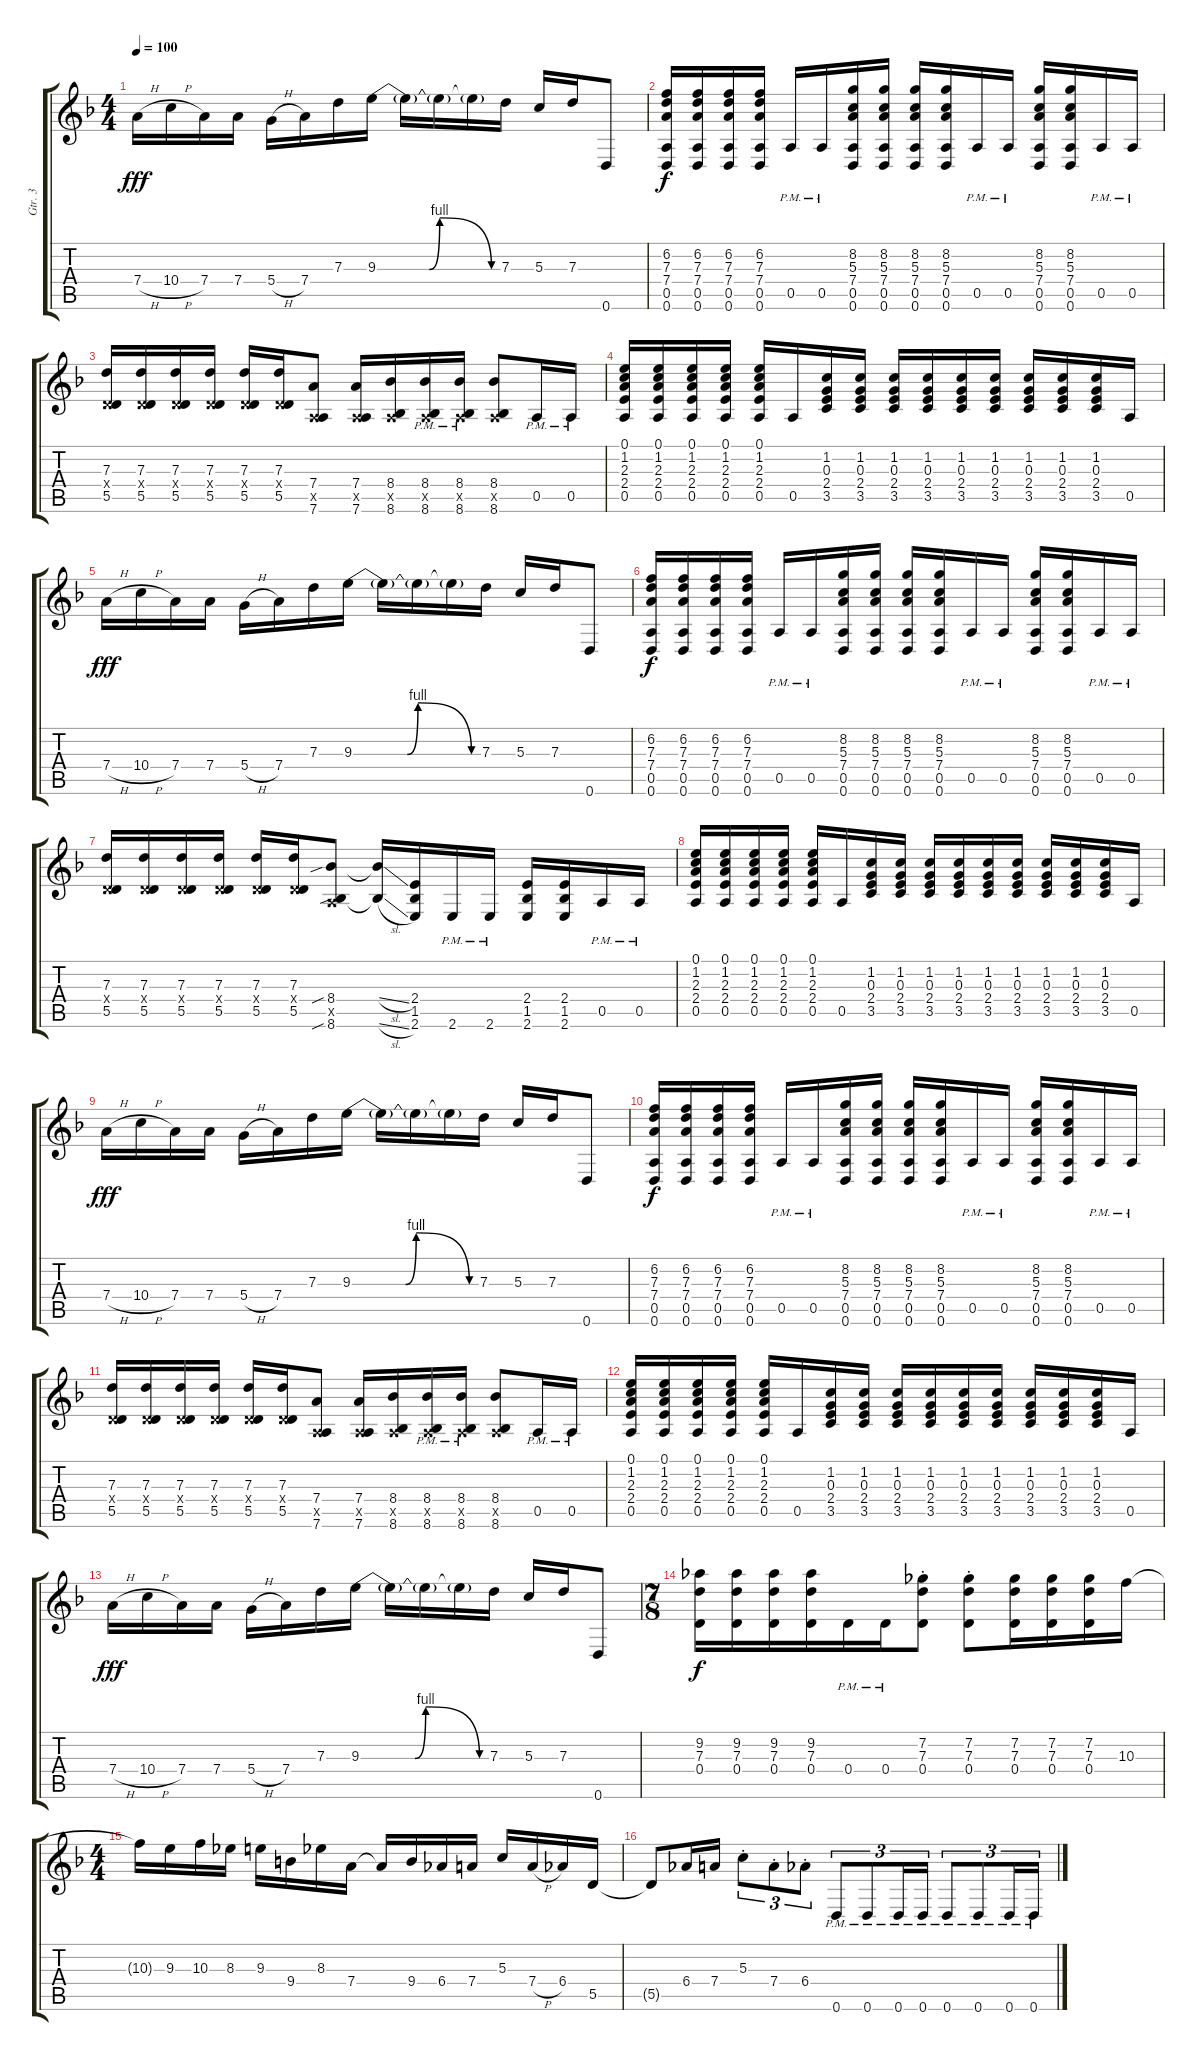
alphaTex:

\track ("Gtr. 3" "Gtr. 3") {instrument distortionguitar}
\staff {score tabs}
\tuning (E4 B3 G3 D3 A2 D2) {hide}
\ts (4 4)
\tempo 100
\clef g2
\ks f
7.4{h}.16{dy fff} 10.4{h}.16 7.4.16 7.4.16 5.4{h}.16 7.4.16 7.3.16 9.3{be (custom 0 0 25 0 30 4 55 0 60 0)}.16 9.3{t}.16 9.3{t}.16 9.3{t}.16 7.3.16 5.3.16 7.3.16 0.6.8 |
(6.2 7.3 7.4 0.5 0.6).16{dy f} (6.2 7.3 7.4 0.5 0.6).16 (6.2 7.3 7.4 0.5 0.6).16 (6.2 7.3 7.4 0.5 0.6).16 0.5{pm}.16 0.5{pm}.16 (8.2 5.3 7.4 0.5 0.6).16 (8.2 5.3 7.4 0.5 0.6).16 (8.2 5.3 7.4 0.5 0.6).16 (8.2 5.3 7.4 0.5 0.6).16 0.5{pm}.16 0.5{pm}.16 (8.2 5.3 7.4 0.5 0.6).16 (8.2 5.3 7.4 0.5 0.6).16 0.5{pm}.16 0.5{pm}.16 |
(7.3 0.4{x} 5.5).16 (7.3 0.4{x} 5.5).16 (7.3 0.4{x} 5.5).16 (7.3 0.4{x} 5.5).16 (7.3 0.4{x} 5.5).16 (7.3 0.4{x} 5.5).16 (7.4 0.5{x} 7.6).8 (7.4 0.5{x} 7.6).16 (8.4 0.5{x} 8.6).16 (8.4 0.5{x} 8.6{pm}).16 (8.4 0.5{x} 8.6{pm}).16 (8.4 0.5{x} 8.6).8 0.5{pm}.16 0.5{pm}.16 |
(0.1 1.2 2.3 2.4 0.5).16 (0.1 1.2 2.3 2.4 0.5).16 (0.1 1.2 2.3 2.4 0.5).16 (0.1 1.2 2.3 2.4 0.5).16 (0.1 1.2 2.3 2.4 0.5).16 0.5.16 (1.2 0.3 2.4 3.5).16 (1.2 0.3 2.4 3.5).16 (1.2 0.3 2.4 3.5).16 (1.2 0.3 2.4 3.5).16 (1.2 0.3 2.4 3.5).16 (1.2 0.3 2.4 3.5).16 (1.2 0.3 2.4 3.5).16 (1.2 0.3 2.4 3.5).16 (1.2 0.3 2.4 3.5).16 0.5.16 |
7.4{h}.16{dy fff} 10.4{h}.16 7.4.16 7.4.16 5.4{h}.16 7.4.16 7.3.16 9.3{be (custom 0 0 25 0 30 4 55 0 60 0)}.16 9.3{t}.16 9.3{t}.16 9.3{t}.16 7.3.16 5.3.16 7.3.16 0.6.8 |
(6.2 7.3 7.4 0.5 0.6).16{dy f} (6.2 7.3 7.4 0.5 0.6).16 (6.2 7.3 7.4 0.5 0.6).16 (6.2 7.3 7.4 0.5 0.6).16 0.5{pm}.16 0.5{pm}.16 (8.2 5.3 7.4 0.5 0.6).16 (8.2 5.3 7.4 0.5 0.6).16 (8.2 5.3 7.4 0.5 0.6).16 (8.2 5.3 7.4 0.5 0.6).16 0.5{pm}.16 0.5{pm}.16 (8.2 5.3 7.4 0.5 0.6).16 (8.2 5.3 7.4 0.5 0.6).16 0.5{pm}.16 0.5{pm}.16 |
(7.3 0.4{x} 5.5).16 (7.3 0.4{x} 5.5).16 (7.3 0.4{x} 5.5).16 (7.3 0.4{x} 5.5).16 (7.3 0.4{x} 5.5).16 (7.3 0.4{x} 5.5).16 (8.4{sib} 0.5{x} 8.6{sib}).8 (8.4{sl t} 8.6{sl t}).16 (2.4 1.5 2.6).16 2.6{pm}.16 2.6{pm}.16 (2.4 1.5 2.6).16 (2.4 1.5 2.6).16 0.5{pm}.16 0.5{pm}.16 |
(0.1 1.2 2.3 2.4 0.5).16 (0.1 1.2 2.3 2.4 0.5).16 (0.1 1.2 2.3 2.4 0.5).16 (0.1 1.2 2.3 2.4 0.5).16 (0.1 1.2 2.3 2.4 0.5).16 0.5.16 (1.2 0.3 2.4 3.5).16 (1.2 0.3 2.4 3.5).16 (1.2 0.3 2.4 3.5).16 (1.2 0.3 2.4 3.5).16 (1.2 0.3 2.4 3.5).16 (1.2 0.3 2.4 3.5).16 (1.2 0.3 2.4 3.5).16 (1.2 0.3 2.4 3.5).16 (1.2 0.3 2.4 3.5).16 0.5.16 |
7.4{h}.16{dy fff} 10.4{h}.16 7.4.16 7.4.16 5.4{h}.16 7.4.16 7.3.16 9.3{be (custom 0 0 25 0 30 4 55 0 60 0)}.16 9.3{t}.16 9.3{t}.16 9.3{t}.16 7.3.16 5.3.16 7.3.16 0.6.8 |
(6.2 7.3 7.4 0.5 0.6).16{dy f} (6.2 7.3 7.4 0.5 0.6).16 (6.2 7.3 7.4 0.5 0.6).16 (6.2 7.3 7.4 0.5 0.6).16 0.5{pm}.16 0.5{pm}.16 (8.2 5.3 7.4 0.5 0.6).16 (8.2 5.3 7.4 0.5 0.6).16 (8.2 5.3 7.4 0.5 0.6).16 (8.2 5.3 7.4 0.5 0.6).16 0.5{pm}.16 0.5{pm}.16 (8.2 5.3 7.4 0.5 0.6).16 (8.2 5.3 7.4 0.5 0.6).16 0.5{pm}.16 0.5{pm}.16 |
(7.3 0.4{x} 5.5).16 (7.3 0.4{x} 5.5).16 (7.3 0.4{x} 5.5).16 (7.3 0.4{x} 5.5).16 (7.3 0.4{x} 5.5).16 (7.3 0.4{x} 5.5).16 (7.4 0.5{x} 7.6).8 (7.4 0.5{x} 7.6).16 (8.4 0.5{x} 8.6).16 (8.4 0.5{x} 8.6{pm}).16 (8.4 0.5{x} 8.6{pm}).16 (8.4 0.5{x} 8.6).8 0.5{pm}.16 0.5{pm}.16 |
(0.1 1.2 2.3 2.4 0.5).16 (0.1 1.2 2.3 2.4 0.5).16 (0.1 1.2 2.3 2.4 0.5).16 (0.1 1.2 2.3 2.4 0.5).16 (0.1 1.2 2.3 2.4 0.5).16 0.5.16 (1.2 0.3 2.4 3.5).16 (1.2 0.3 2.4 3.5).16 (1.2 0.3 2.4 3.5).16 (1.2 0.3 2.4 3.5).16 (1.2 0.3 2.4 3.5).16 (1.2 0.3 2.4 3.5).16 (1.2 0.3 2.4 3.5).16 (1.2 0.3 2.4 3.5).16 (1.2 0.3 2.4 3.5).16 0.5.16 |
7.4{h}.16{dy fff} 10.4{h}.16 7.4.16 7.4.16 5.4{h}.16 7.4.16 7.3.16 9.3{be (custom 0 0 25 0 30 4 55 0 60 0)}.16 9.3{t}.16 9.3{t}.16 9.3{t}.16 7.3.16 5.3.16 7.3.16 0.6.8 |
\ts (7 8)
(9.2 7.3 0.4).16{dy f} (9.2 7.3 0.4).16 (9.2 7.3 0.4).16 (9.2 7.3 0.4).16 0.4{pm}.16 0.4{pm}.16 (7.2{st} 7.3{st} 0.4{st}).8 (7.2{st} 7.3{st} 0.4{st}).8 (7.2 7.3 0.4).16 (7.2 7.3 0.4).16 (7.2 7.3 0.4).16 10.3.16 |
\ts (4 4)
10.3{t}.16 9.3.16 10.3.16 8.3.16 9.3.16 9.4.16 8.3.16 7.4.16 7.4{t}.16 9.4.16 6.4.16 7.4.16 5.3.16 7.4{h}.16 6.4.16 5.5.16 |
5.5{t}.8 6.4.16 7.4.16 5.3{st}.8{tu (3 2)} 7.4{st}.8{tu (3 2)} 6.4{st}.8{tu (3 2)} 0.6{pm}.8{tu (3 2)} 0.6{pm}.8{tu (3 2)} 0.6{pm}.16{tu (3 2)} 0.6{pm}.16{tu (3 2)} 0.6{pm}.8{tu (3 2)} 0.6{pm}.8{tu (3 2)} 0.6{pm}.16{tu (3 2)} 0.6{pm}.16{tu (3 2)}
